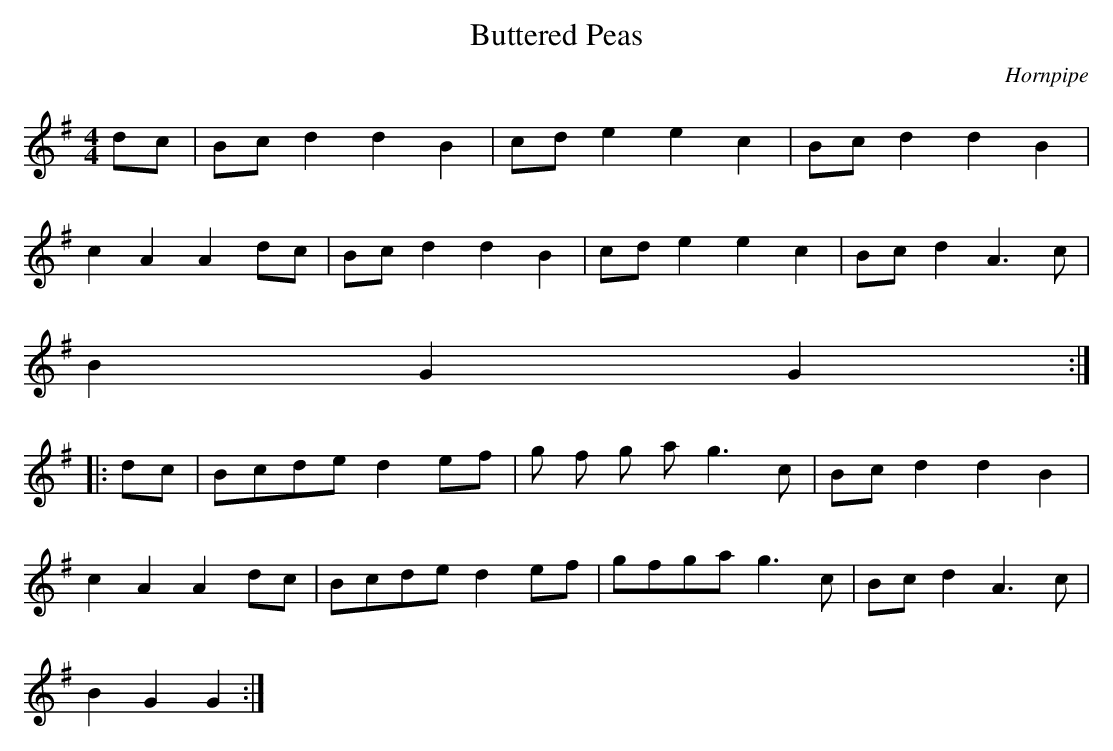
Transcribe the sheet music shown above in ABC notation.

X:1
T:Buttered Peas
C:Hornpipe
M:4/4
L:1/8
K:G
dc|Bc d2d2B2|cd e2e2c2|Bc d2d2B2|
c2A2A2dc|Bc d2d2B2|cd e2e2c2|Bc d2A3c|
B2G2G2:|
|:dc|Bcde d2ef|g f g a g3c|Bc d2d2B2|
c2A2A2dc|Bcde d2ef|gfga g3c|Bc d2A3c|
B2G2G2:|
